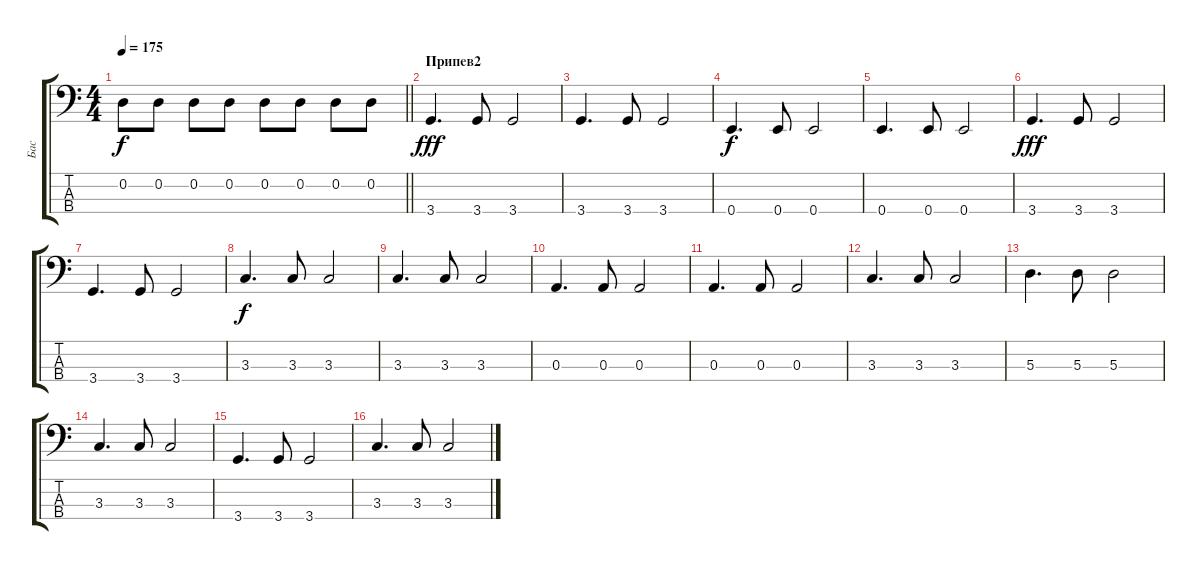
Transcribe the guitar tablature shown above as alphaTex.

\track ("Бас" "Бас") {instrument electricbassfinger}
\staff {score tabs}
\tuning (G2 D2 A1 E1) {hide}
\ts (4 4)
\tempo 175
\clef f4
\barLineRight lightlight
\ks c
0.2.8{dy f} 0.2.8 0.2.8 0.2.8 0.2.8 0.2.8 0.2.8 0.2.8 |
\section ("" "Припев2")
3.4.4{d dy fff} 3.4.8 3.4.2 |
3.4.4{d} 3.4.8 3.4.2 |
0.4.4{d dy f} 0.4.8 0.4.2 |
0.4.4{d} 0.4.8 0.4.2 |
3.4.4{d dy fff} 3.4.8 3.4.2 |
3.4.4{d} 3.4.8 3.4.2 |
3.3.4{d dy f} 3.3.8 3.3.2 |
3.3.4{d} 3.3.8 3.3.2 |
0.3.4{d} 0.3.8 0.3.2 |
0.3.4{d} 0.3.8 0.3.2 |
3.3.4{d} 3.3.8 3.3.2 |
5.3.4{d} 5.3.8 5.3.2 |
3.3.4{d} 3.3.8 3.3.2 |
3.4.4{d} 3.4.8 3.4.2 |
3.3.4{d} 3.3.8 3.3.2
